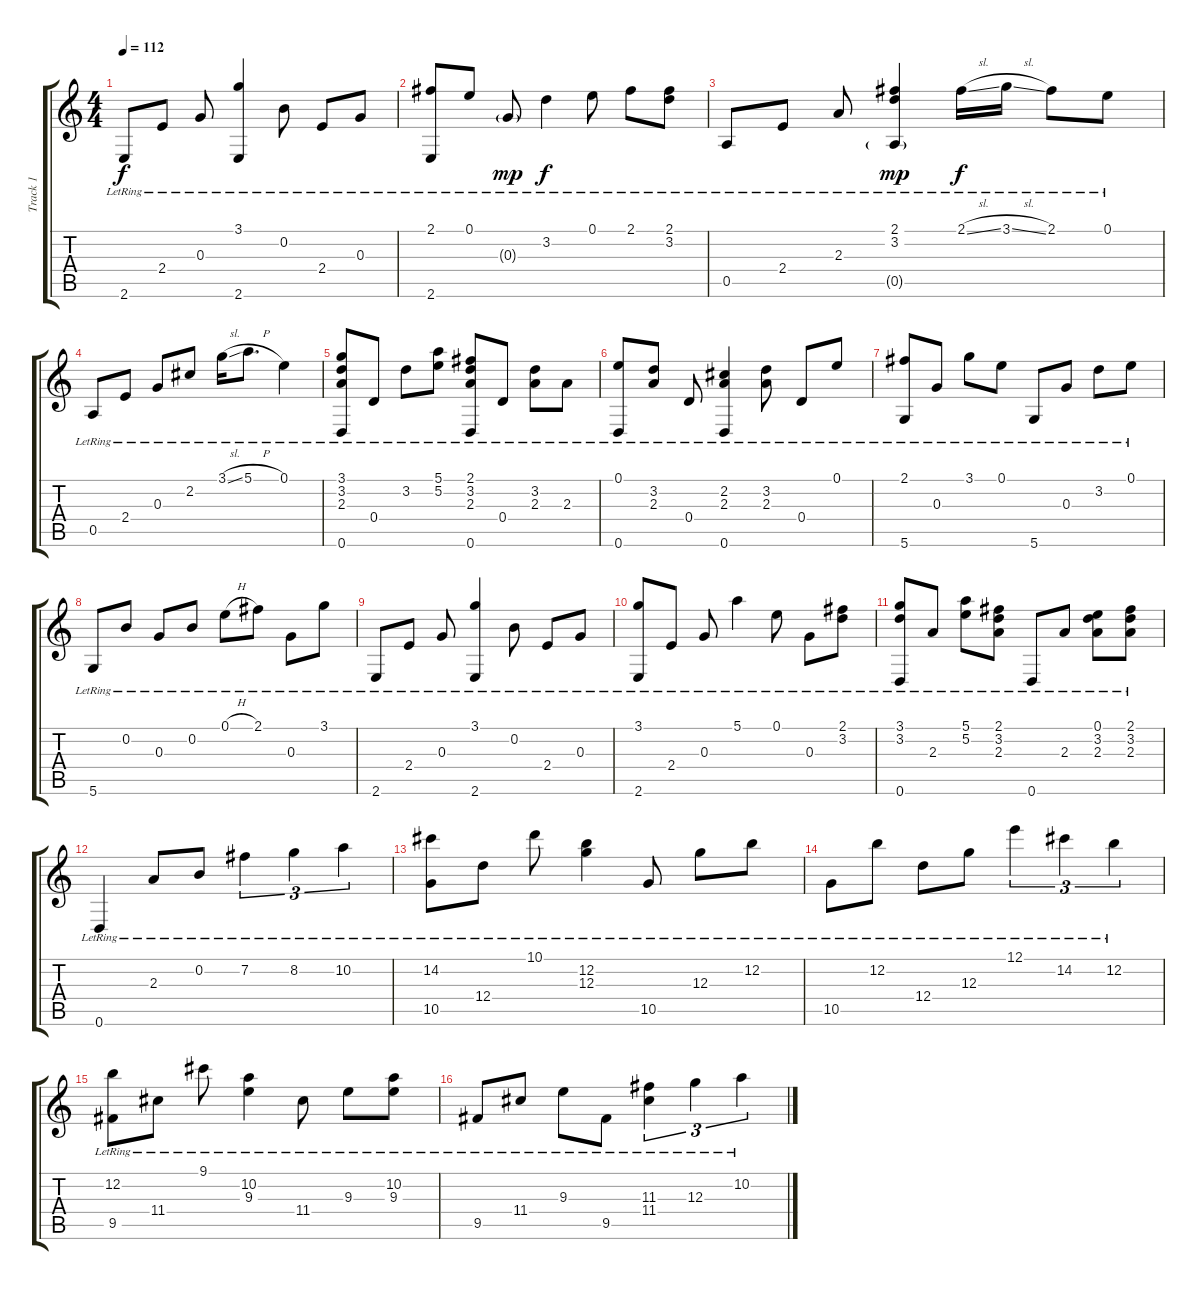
\track ("Track 1" "Track 1") {instrument acousticguitarsteel}
\staff {score tabs}
\tuning (E4 B3 G3 D3 A2 D2) {hide}
\ts (4 4)
\tempo 112
\clef g2
\ks c
2.6{lr}.8{dy f} 2.4{lr}.8 0.3{lr}.8 (3.1{lr} 2.6{lr}).4 0.2{lr}.8 2.4{lr}.8 0.3{lr}.8 |
(2.1{lr} 2.6{lr}).8 0.1{lr}.8 0.3{g lr}.8{dy mp} 3.2{lr}.4{dy f} 0.1{lr}.8 2.1{lr}.8 (2.1{lr} 3.2{lr}).8 |
0.5{lr}.8 2.4{lr}.8 2.3{lr}.8 (2.1{lr} 3.2{lr} 0.5{g lr}).4{dy mp} 2.1{sl lr}.16{dy f} 3.1{sl lr}.16 2.1{lr}.8 0.1{lr}.8 |
0.5{lr}.8 2.4{lr}.8 0.3{lr}.8 2.2{lr}.8 3.1{sl lr}.16 5.1{h lr}.8{d} 0.1{lr}.4 |
(3.1{lr} 3.2{lr} 2.3{lr} 0.6{lr}).8 0.4{lr}.8 3.2{lr}.8 (5.1{lr} 5.2{lr}).8 (2.1{lr} 3.2{lr} 2.3{lr} 0.6{lr}).8 0.4{lr}.8 (3.2{lr} 2.3{lr}).8 2.3{lr}.8 |
(0.1{lr} 0.6{lr}).8 (3.2{lr} 2.3{lr}).8 0.4{lr}.8 (2.2{lr} 2.3{lr} 0.6{lr}).4 (3.2{lr} 2.3{lr}).8 0.4{lr}.8 0.1{lr}.8 |
(2.1{lr} 5.6{lr}).8 0.3{lr}.8 3.1{lr}.8 0.1{lr}.8 5.6{lr}.8 0.3{lr}.8 3.2{lr}.8 0.1{lr}.8 |
5.6{lr}.8 0.2{lr}.8 0.3{lr}.8 0.2{lr}.8 0.1{h lr}.8 2.1{lr}.8 0.3{lr}.8 3.1{lr}.8 |
2.6{lr}.8 2.4{lr}.8 0.3{lr}.8 (3.1{lr} 2.6{lr}).4 0.2{lr}.8 2.4{lr}.8 0.3{lr}.8 |
(3.1{lr} 2.6{lr}).8 2.4{lr}.8 0.3{lr}.8 5.1{lr}.4 0.1{lr}.8 0.3{lr}.8 (2.1{lr} 3.2{lr}).8 |
(3.1{lr} 3.2{lr} 0.6{lr}).8 2.3{lr}.8 (5.1{lr} 5.2{lr}).8 (2.1{lr} 3.2{lr} 2.3{lr}).8 0.6{lr}.8 2.3{lr}.8 (0.1{lr} 3.2{lr} 2.3{lr}).8 (2.1{lr} 3.2{lr} 2.3{lr}).8 |
0.6{lr}.4 2.3{lr}.8 0.2{lr}.8 7.2{lr}.4{tu (3 2)} 8.2{lr}.4{tu (3 2)} 10.2{lr}.4{tu (3 2)} |
(14.2{lr} 10.5{lr}).8 12.4{lr}.8 10.1{lr}.8 (12.2{lr} 12.3{lr}).4 10.5{lr}.8 12.3{lr}.8 12.2{lr}.8 |
10.5{lr}.8 12.2{lr}.8 12.4{lr}.8 12.3{lr}.8 12.1{lr}.4{tu (3 2)} 14.2{lr}.4{tu (3 2)} 12.2{lr}.4{tu (3 2)} |
(12.2{lr} 9.5{lr}).8 11.4{lr}.8 9.1{lr}.8 (10.2{lr} 9.3{lr}).4 11.4{lr}.8 9.3{lr}.8 (10.2{lr} 9.3{lr}).8 |
9.5{lr}.8 11.4{lr}.8 9.3{lr}.8 9.5{lr}.8 (11.3{lr} 11.4{lr}).4{tu (3 2)} 12.3{lr}.4{tu (3 2)} 10.2{lr}.4{tu (3 2)}
